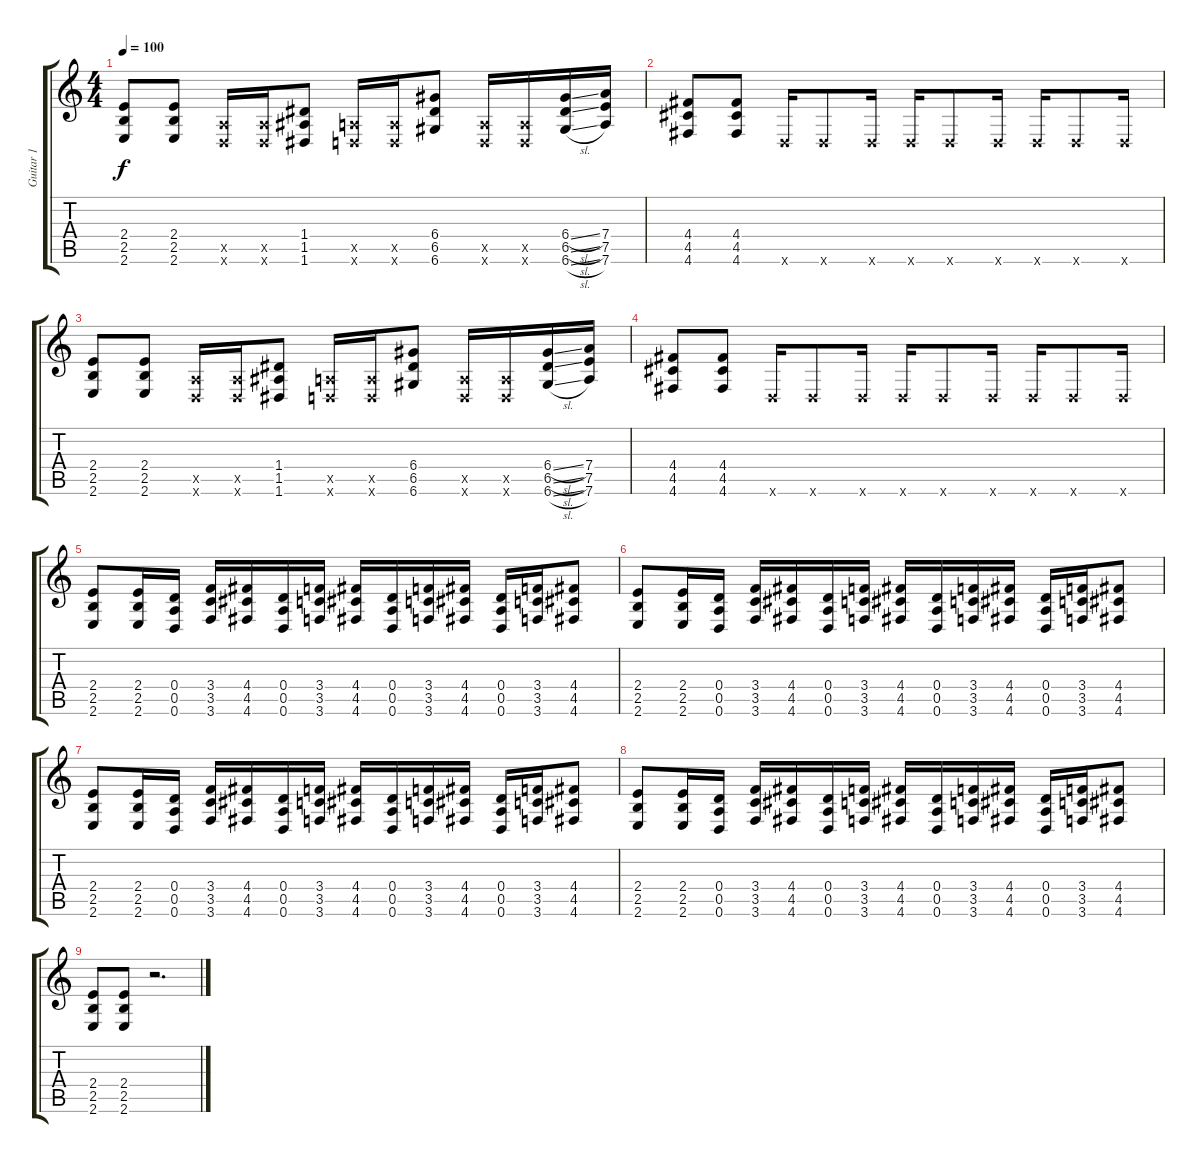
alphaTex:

\track ("Guitar 1" "Guitar 1") {instrument distortionguitar}
\staff {score tabs}
\tuning (E4 B3 G3 D3 A2 D2) {hide}
\ts (4 4)
\tempo 100
\clef g2
\ks c
(2.4 2.5 2.6).8{dy f balance 0 instrument distortionguitar} (2.4 2.5 2.6).8 (0.5{x} 0.6{x}).16 (0.5{x} 0.6{x}).16 (1.4 1.5 1.6).8 (0.5{x} 0.6{x}).16 (0.5{x} 0.6{x}).16 (6.4 6.5 6.6).8 (0.5{x} 0.6{x}).16 (0.5{x} 0.6{x}).16 (6.4{sl} 6.5{sl} 6.6{sl}).16 (7.4 7.5 7.6).16 |
(4.4 4.5 4.6).8 (4.4 4.5 4.6).8 0.6{x}.16 0.6{x}.8 0.6{x}.16 0.6{x}.16 0.6{x}.8 0.6{x}.16 0.6{x}.16 0.6{x}.8 0.6{x}.16 |
(2.4 2.5 2.6).8{balance 0 instrument distortionguitar} (2.4 2.5 2.6).8 (0.5{x} 0.6{x}).16 (0.5{x} 0.6{x}).16 (1.4 1.5 1.6).8 (0.5{x} 0.6{x}).16 (0.5{x} 0.6{x}).16 (6.4 6.5 6.6).8 (0.5{x} 0.6{x}).16 (0.5{x} 0.6{x}).16 (6.4{sl} 6.5{sl} 6.6{sl}).16 (7.4 7.5 7.6).16 |
(4.4 4.5 4.6).8 (4.4 4.5 4.6).8 0.6{x}.16 0.6{x}.8 0.6{x}.16 0.6{x}.16 0.6{x}.8 0.6{x}.16 0.6{x}.16 0.6{x}.8 0.6{x}.16 |
(2.4 2.5 2.6).8 (2.4 2.5 2.6).16 (0.4 0.5 0.6).16 (3.4 3.5 3.6).16 (4.4 4.5 4.6).16 (0.4 0.5 0.6).16 (3.4 3.5 3.6).16 (4.4 4.5 4.6).16 (0.4 0.5 0.6).16 (3.4 3.5 3.6).16 (4.4 4.5 4.6).16 (0.4 0.5 0.6).16 (3.4 3.5 3.6).16 (4.4 4.5 4.6).8 |
(2.4 2.5 2.6).8 (2.4 2.5 2.6).16 (0.4 0.5 0.6).16 (3.4 3.5 3.6).16 (4.4 4.5 4.6).16 (0.4 0.5 0.6).16 (3.4 3.5 3.6).16 (4.4 4.5 4.6).16 (0.4 0.5 0.6).16 (3.4 3.5 3.6).16 (4.4 4.5 4.6).16 (0.4 0.5 0.6).16 (3.4 3.5 3.6).16 (4.4 4.5 4.6).8 |
(2.4 2.5 2.6).8 (2.4 2.5 2.6).16 (0.4 0.5 0.6).16 (3.4 3.5 3.6).16 (4.4 4.5 4.6).16 (0.4 0.5 0.6).16 (3.4 3.5 3.6).16 (4.4 4.5 4.6).16 (0.4 0.5 0.6).16 (3.4 3.5 3.6).16 (4.4 4.5 4.6).16 (0.4 0.5 0.6).16 (3.4 3.5 3.6).16 (4.4 4.5 4.6).8 |
(2.4 2.5 2.6).8 (2.4 2.5 2.6).16 (0.4 0.5 0.6).16 (3.4 3.5 3.6).16 (4.4 4.5 4.6).16 (0.4 0.5 0.6).16 (3.4 3.5 3.6).16 (4.4 4.5 4.6).16 (0.4 0.5 0.6).16 (3.4 3.5 3.6).16 (4.4 4.5 4.6).16 (0.4 0.5 0.6).16 (3.4 3.5 3.6).16 (4.4 4.5 4.6).8 |
(2.4 2.5 2.6).8 (2.4 2.5 2.6).8 r.2{d}
